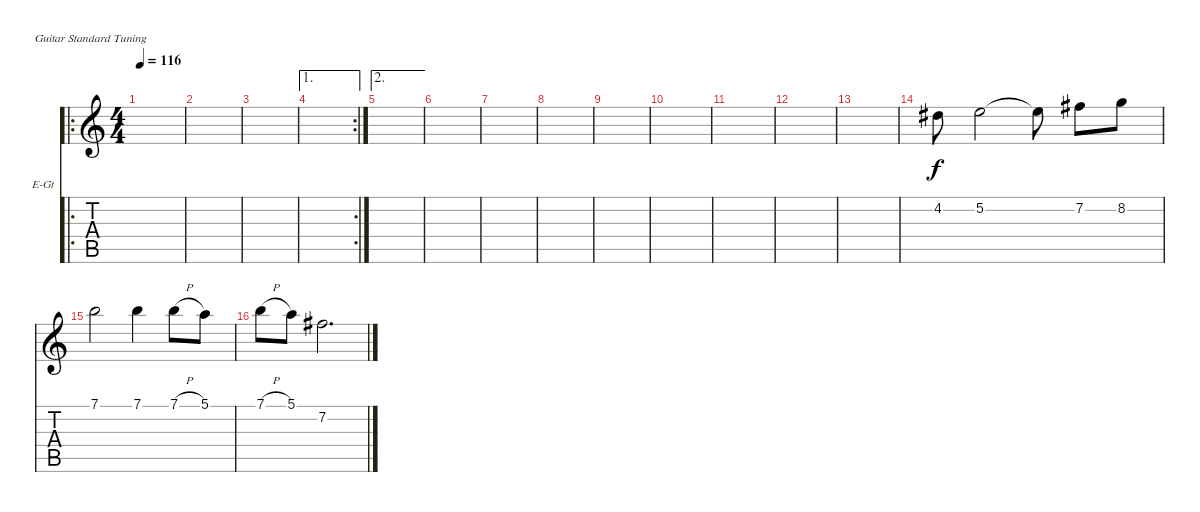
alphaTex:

\bracketExtendMode nobrackets
\firstSystemTrackNameOrientation horizontal
\otherSystemsTrackNameOrientation horizontal
\track ("Lead Guitar" "E-Gt") {instrument distortionguitar}
\staff {score tabs}
\tuning (E4 B3 G3 D3 A2 E2)
\ro
\ts (4 4)
\tempo 116
\clef g2
\scale
0.373737
\ks c
|
\scale
0.313131 |
\scale
0.322917 |
\ae 1
\rc 2
\scale
0.354167 |
\ae 2
\scale
0.322917 |
\scale
0.333333 |
\scale
0.333333 |
\scale
0.333333 |
\scale
0.333333 |
\scale
0.333333 |
\scale
0.333333 |
\scale
0.333333 |
\scale
0.333333 |
\scale
0.333333 4.2.8 5.2.2 5.2{t}.8 7.2.8 8.2.8 |
\scale
0.333333 7.1.2 7.1.4 7.1{h}.8 5.1.8 |
\scale
0.333333 7.1{h}.8 5.1.8 7.2.2{d}
